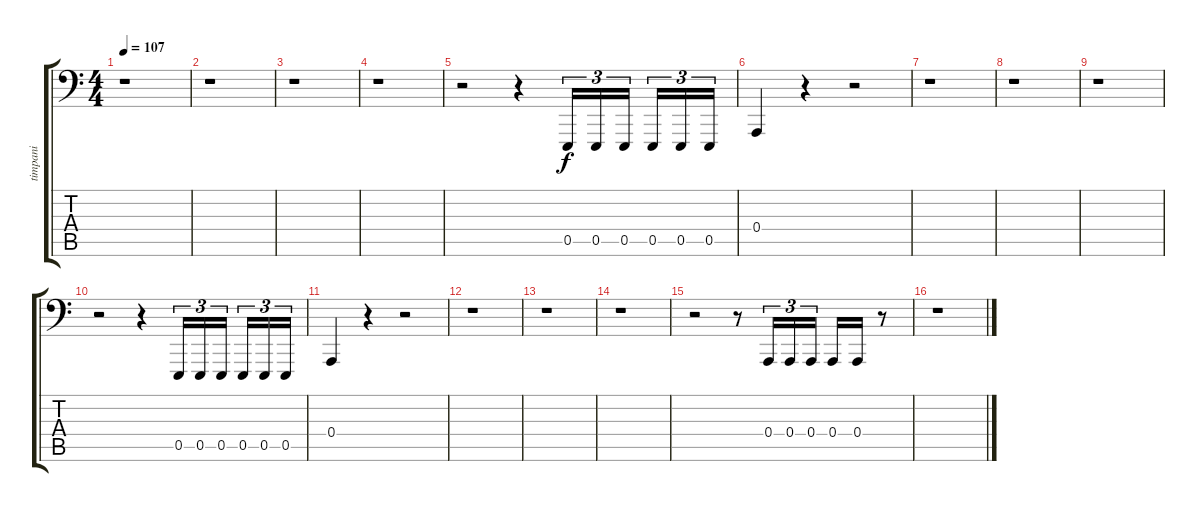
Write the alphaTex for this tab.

\track ("timpani" "timpani") {instrument timpani}
\staff {score tabs}
\tuning (C3 G2 D2 A1 E1 B0) {hide}
\ts (4 4)
\tempo 107
\clef f4
\ks c
r.1{dy f instrument timpani} |
r.1 |
r.1 |
r.1 |
r.2 r.4 0.5.16{tu (3 2)} 0.5.16{tu (3 2)} 0.5.16{tu (3 2)} 0.5.16{tu (3 2)} 0.5.16{tu (3 2)} 0.5.16{tu (3 2)} |
0.4.4 r.4 r.2 |
r.1 |
r.1 |
r.1 |
r.2 r.4 0.5.16{tu (3 2)} 0.5.16{tu (3 2)} 0.5.16{tu (3 2)} 0.5.16{tu (3 2)} 0.5.16{tu (3 2)} 0.5.16{tu (3 2)} |
0.4.4 r.4 r.2 |
r.1 |
r.1 |
r.1 |
r.2 r.8 0.4.16{tu (3 2)} 0.4.16{tu (3 2)} 0.4.16{tu (3 2)} 0.4.16 0.4.16 r.8 |
r.1
